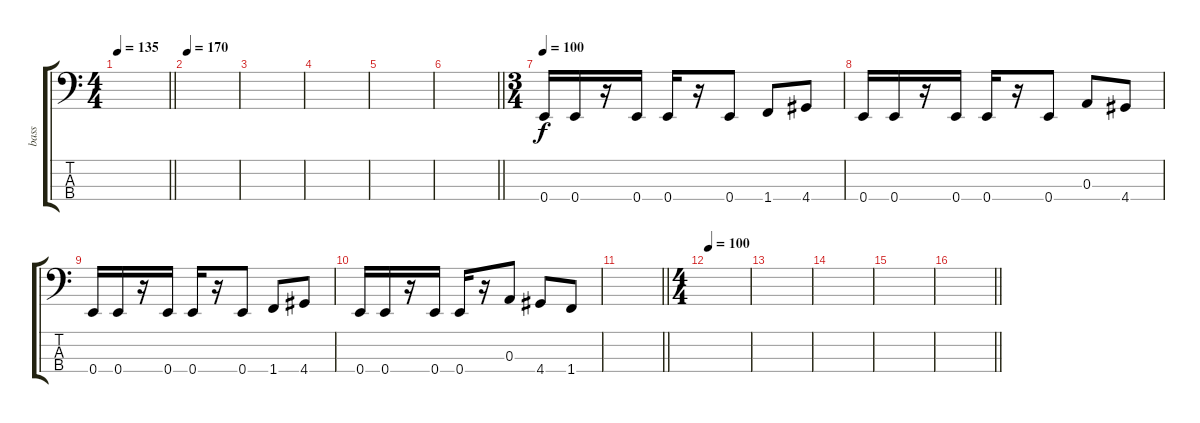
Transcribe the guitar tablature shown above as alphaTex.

\track ("bass" "bass") {instrument electricbassfinger}
\staff {score tabs}
\tuning (G2 D2 A1 E1) {hide}
\ts (4 4)
\tempo 135
\clef f4
\barLineRight lightlight
\ks c
|
\section ("" "")
\tempo 170
|
|
|
|
\barLineRight lightlight
|
\ts (3 4)
\section ("" "")
\tempo 100
0.4.16 0.4.16 r.16 0.4.16 0.4.16 r.16 0.4.8 1.4.8 4.4.8 |
0.4.16 0.4.16 r.16 0.4.16 0.4.16 r.16 0.4.8 0.3.8 4.4.8 |
0.4.16 0.4.16 r.16 0.4.16 0.4.16 r.16 0.4.8 1.4.8 4.4.8 |
0.4.16 0.4.16 r.16 0.4.16 0.4.16 r.16 0.3.8 4.4.8 1.4.8 |
\barLineRight lightlight
|
\ts (4 4)
\section ("" "")
\tempo 100
|
|
|
|
\barLineRight lightlight
